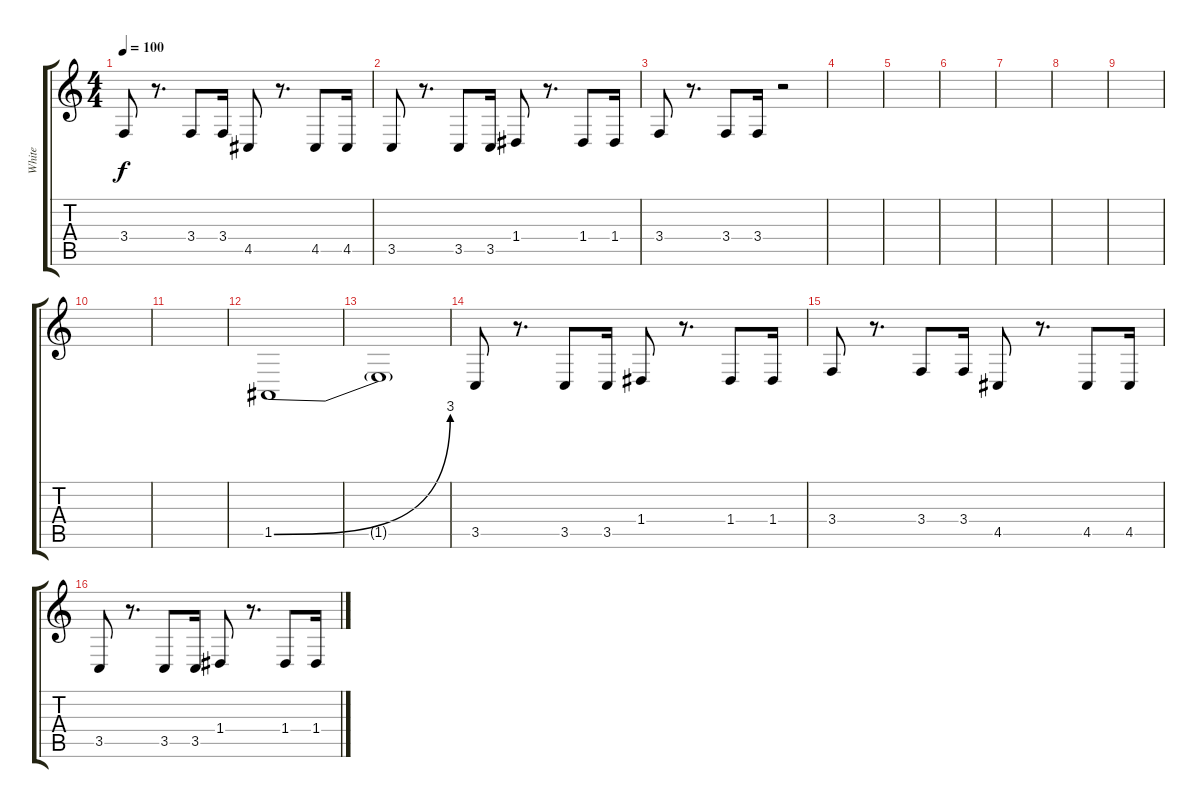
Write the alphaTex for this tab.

\track ("     White" "     White") {instrument lead8bassandlead}
\staff {score tabs}
\tuning (E4 B3 G3 D3 A2 E2) {hide}
\ts (4 4)
\tempo 100
\clef g2
\ks c
3.4.8{dy f} r.8{d} 3.4.8 3.4.16 4.5.8 r.8{d} 4.5.8 4.5.16 |
3.5.8{volume 10} r.8{d} 3.5.8 3.5.16 1.4.8 r.8{d} 1.4.8 1.4.16 |
3.4.8 r.8{d} 3.4.8 3.4.16 r.2 |
|
|
|
|
|
|
|
|
1.5{be (bend 0 0 60 12)}.1{volume 16 instrument lead8bassandlead} |
1.5{t}.1 |
3.5.8{volume 10} r.8{d} 3.5.8 3.5.16 1.4.8 r.8{d} 1.4.8 1.4.16 |
3.4.8 r.8{d} 3.4.8 3.4.16 4.5.8 r.8{d} 4.5.8 4.5.16 |
3.5.8{volume 10} r.8{d} 3.5.8 3.5.16 1.4.8 r.8{d} 1.4.8 1.4.16
